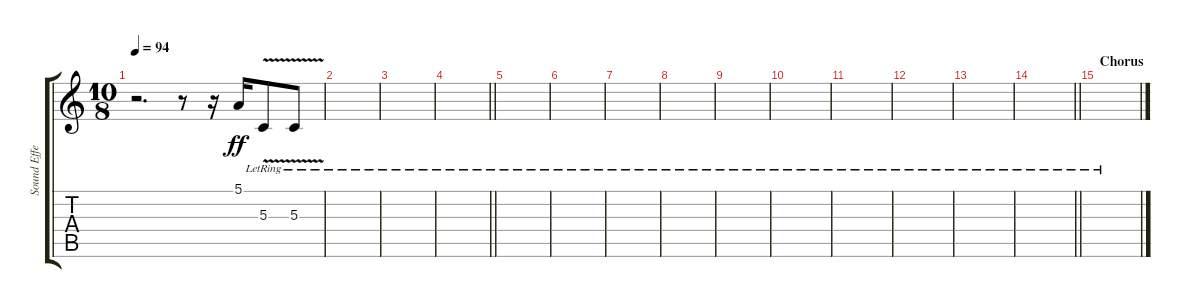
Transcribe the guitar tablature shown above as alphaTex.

\track ("Sound Effect #2" "Sound Effe") {instrument guitarfretnoise}
\staff {score tabs}
\tuning (E4 B3 G3 D3 A2 E2) {hide}
\ts (10 8)
\tempo 94
\clef g2
\ks c
r.2{d dy fff} r.8 r.16 5.1.16{dy ff} 5.3{v lr}.8 5.3{v lr}.8 |
|
|
\barLineRight lightlight
|
\section ("" "")
|
|
|
|
|
|
|
|
|
\barLineRight lightlight
|
\section ("" "Chorus")
